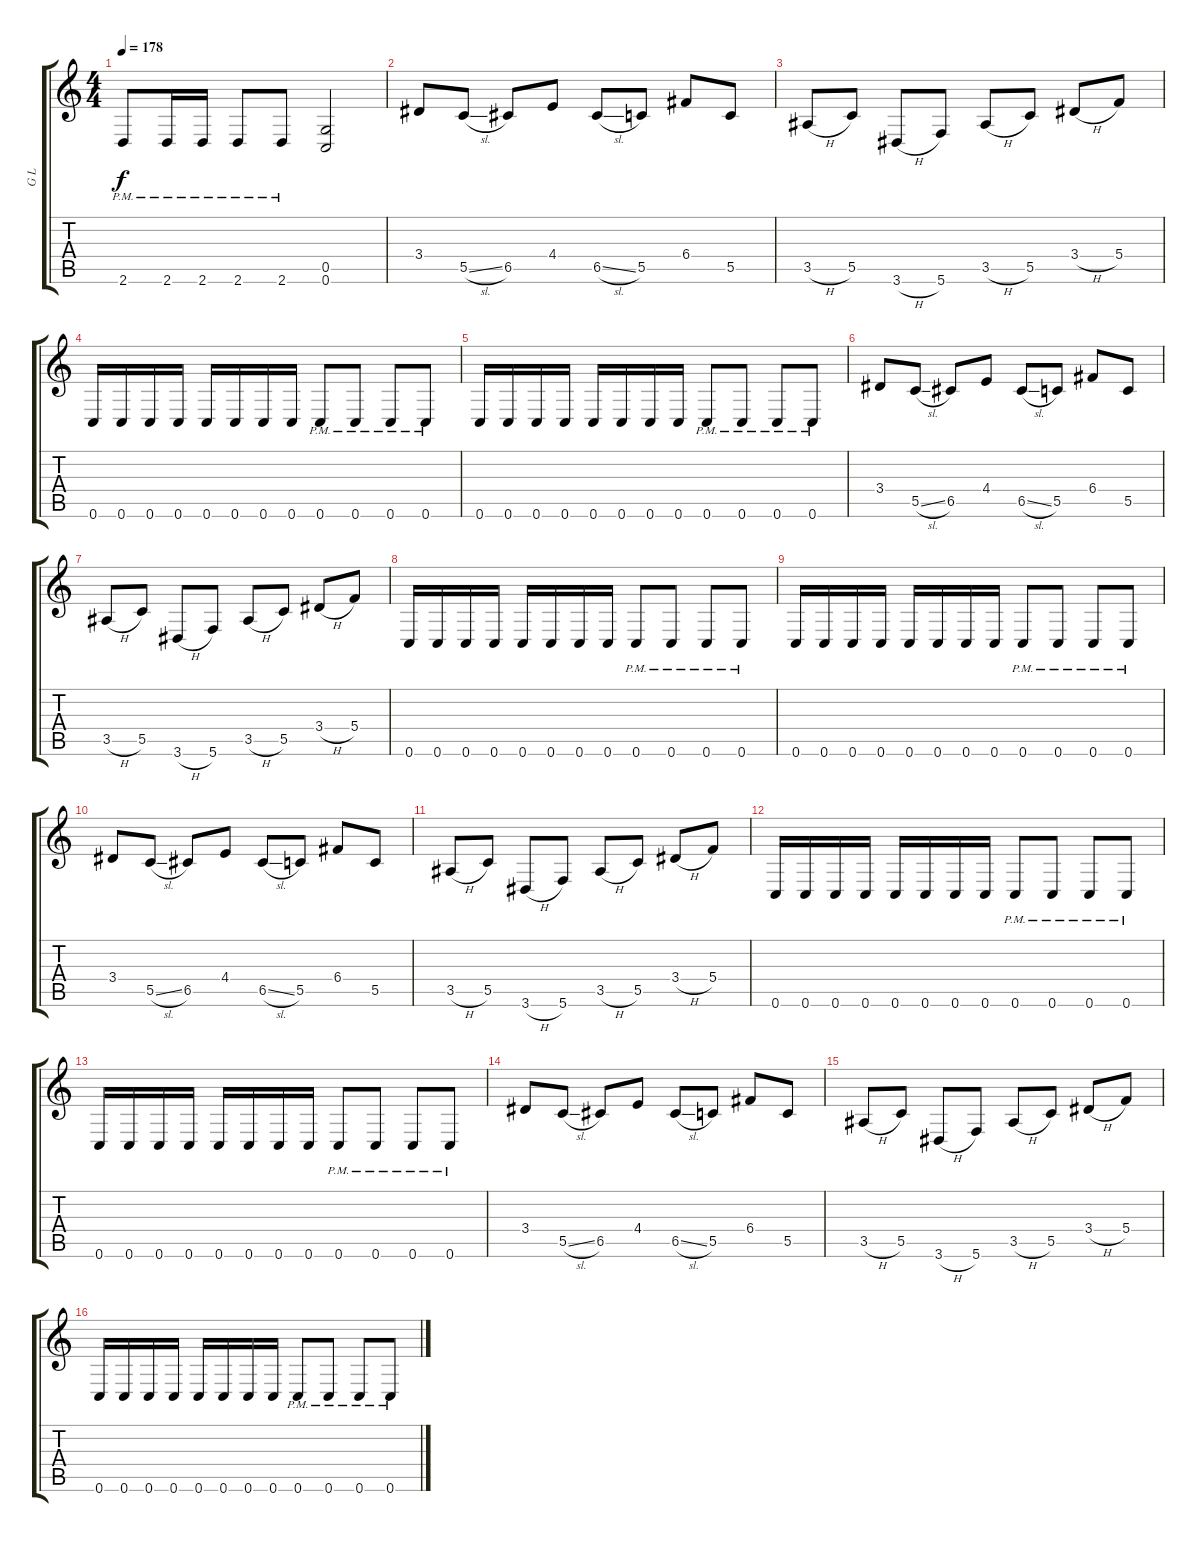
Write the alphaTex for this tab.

\track ("G L" "G L") {instrument distortionguitar}
\staff {score tabs}
\tuning (D4 A3 F3 C3 G2 C2) {hide}
\ts (4 4)
\tempo 178
\clef g2
\ks c
2.6{pm}.8{dy f} 2.6{pm}.16 2.6{pm}.16 2.6{pm}.8 2.6{pm}.8 (0.5 0.6).2 |
3.4.8 5.5{sl}.8 6.5.8 4.4.8 6.5{sl}.8 5.5.8 6.4.8 5.5.8 |
3.5{h}.8 5.5.8 3.6{h}.8 5.6.8 3.5{h}.8 5.5.8 3.4{h}.8 5.4.8 |
0.6.16 0.6.16 0.6.16 0.6.16 0.6.16 0.6.16 0.6.16 0.6.16 0.6{pm}.8 0.6{pm}.8 0.6{pm}.8 0.6{pm}.8 |
0.6.16 0.6.16 0.6.16 0.6.16 0.6.16 0.6.16 0.6.16 0.6.16 0.6{pm}.8 0.6{pm}.8 0.6{pm}.8 0.6{pm}.8 |
3.4.8 5.5{sl}.8 6.5.8 4.4.8 6.5{sl}.8 5.5.8 6.4.8 5.5.8 |
3.5{h}.8 5.5.8 3.6{h}.8 5.6.8 3.5{h}.8 5.5.8 3.4{h}.8 5.4.8 |
0.6.16 0.6.16 0.6.16 0.6.16 0.6.16 0.6.16 0.6.16 0.6.16 0.6{pm}.8 0.6{pm}.8 0.6{pm}.8 0.6{pm}.8 |
0.6.16 0.6.16 0.6.16 0.6.16 0.6.16 0.6.16 0.6.16 0.6.16 0.6{pm}.8 0.6{pm}.8 0.6{pm}.8 0.6{pm}.8 |
3.4.8 5.5{sl}.8 6.5.8 4.4.8 6.5{sl}.8 5.5.8 6.4.8 5.5.8 |
3.5{h}.8 5.5.8 3.6{h}.8 5.6.8 3.5{h}.8 5.5.8 3.4{h}.8 5.4.8 |
0.6.16 0.6.16 0.6.16 0.6.16 0.6.16 0.6.16 0.6.16 0.6.16 0.6{pm}.8 0.6{pm}.8 0.6{pm}.8 0.6{pm}.8 |
0.6.16 0.6.16 0.6.16 0.6.16 0.6.16 0.6.16 0.6.16 0.6.16 0.6{pm}.8 0.6{pm}.8 0.6{pm}.8 0.6{pm}.8 |
3.4.8 5.5{sl}.8 6.5.8 4.4.8 6.5{sl}.8 5.5.8 6.4.8 5.5.8 |
3.5{h}.8 5.5.8 3.6{h}.8 5.6.8 3.5{h}.8 5.5.8 3.4{h}.8 5.4.8 |
0.6.16 0.6.16 0.6.16 0.6.16 0.6.16 0.6.16 0.6.16 0.6.16 0.6{pm}.8 0.6{pm}.8 0.6{pm}.8 0.6{pm}.8
